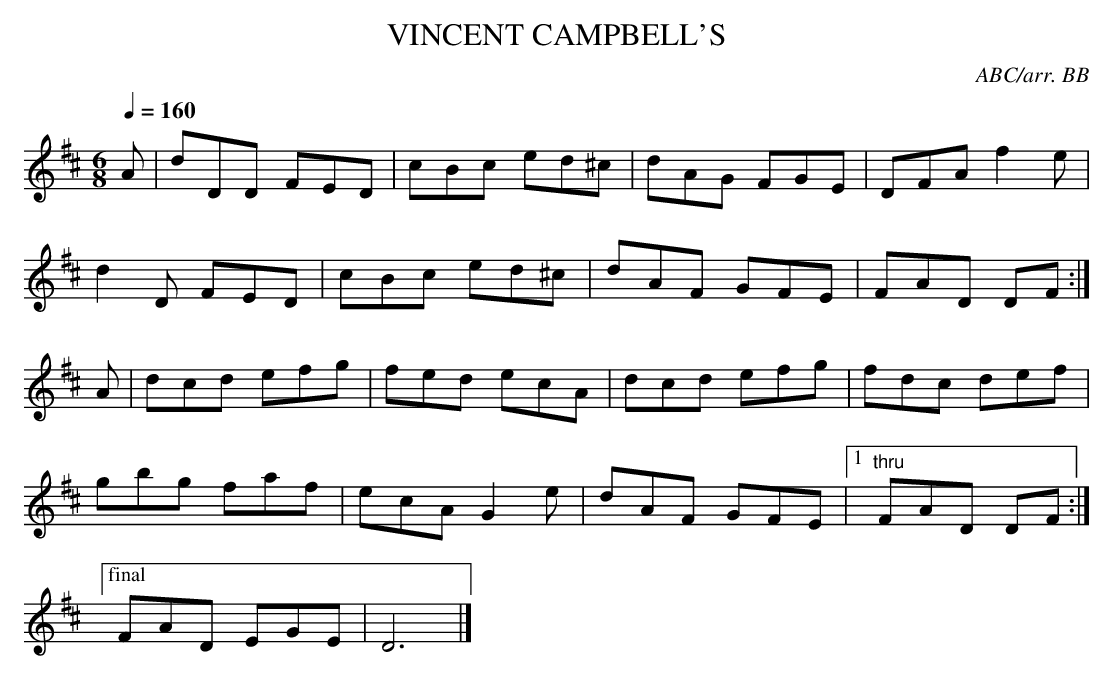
X:1
T:VINCENT CAMPBELL'S
C:ABC/arr. BB
Q:1/4=160
L:1/8
M:6/8
K:D
A|dDD FED|cBc ed^c|dAG FGE|DFA f2 e|
d2D FED|cBc ed^c|dAF GFE|FAD DF :|
A|dcd efg|fed ecA|dcd efg|fdc def|
gbg faf|ecA G2 e|dAF GFE|1 "thru"FAD DF :|
["final"2 FAD EGE|D6|]
